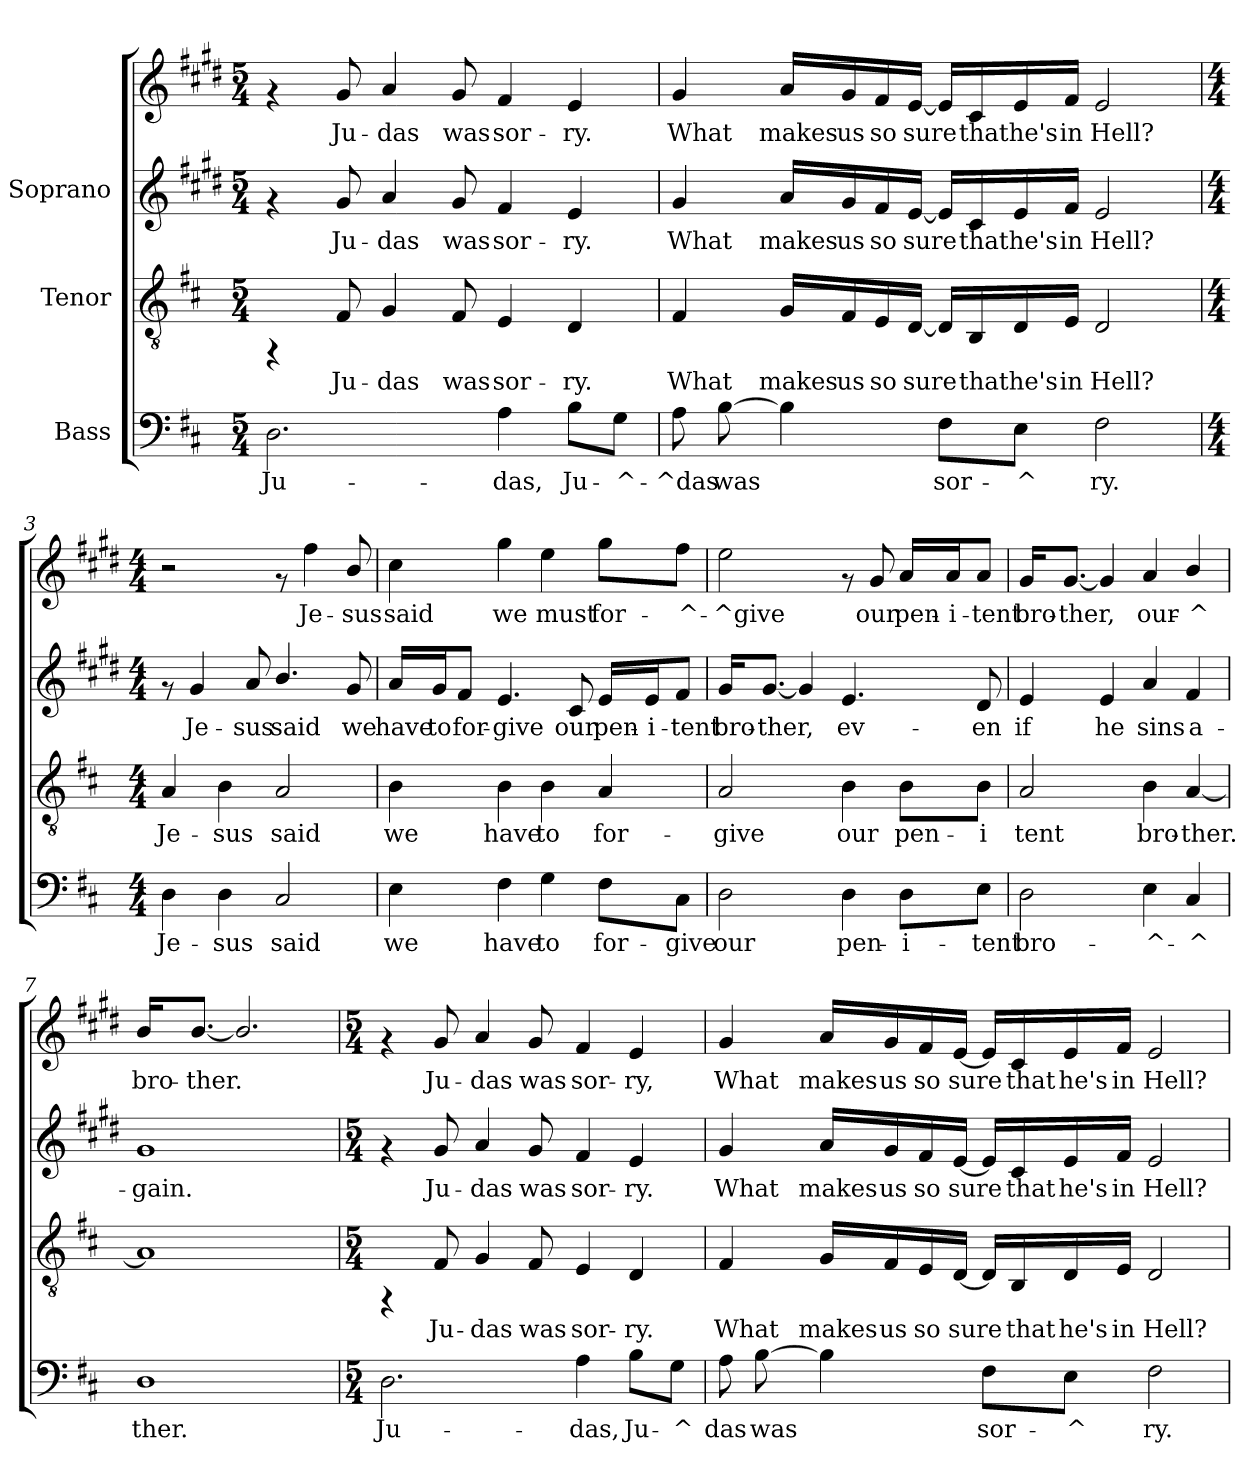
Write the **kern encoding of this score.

**kern	**text	**kern	**text	**kern	**text	**kern	**text
*part3	*part3	*part2	*part2	*part1	*part1	*part1	*part1
*staff4	*staff4	*staff3	*staff3	*staff2	*staff2	*staff1	*staff1
*I"Bass	*	*I"Tenor	*	*I"Soprano	*	*	*
!!LO:PB:g=z
*stria5	*	*stria5	*	*stria5	*	*stria5	*
*clefF4	*	*clefGv2	*	*clefG2	*	*clefG2	*
*	*	*	*	*ITrd1c2	*	*ITrd1c2	*
*k[f#c#]	*	*k[f#c#]	*	*k[f#c#]	*	*k[f#c#]	*
*D:	*	*D:	*	*D:	*	*D:	*
*M5/4	*	*M5/4	*	*M5/4	*	*M5/4	*
*MM75	*	*MM75	*	*MM75	*	*MM75	*
=1	=1	=1	=1	=1	=1	=1	=1
!	!LO:LY:b:cj	!	!	!	!	!	!
2.D\	Ju-	4rFF	.	4rf	.	4rf	.
!	!	!	!LO:LY:b:cj	!	!LO:LY:b:cj	!	!LO:LY:b:cj
.	.	8F#/	Ju-	8f#/	Ju-	8f#/	Ju-
!	!	!	!LO:LY:b:cj	!	!LO:LY:b:cj	!	!LO:LY:b:cj
.	.	4G/	-das	4g/	-das	4g/	-das
!	!	!	!LO:LY:b:cj	!	!LO:LY:b:cj	!	!LO:LY:b:cj
.	.	8F#/	was	8f#/	was	8f#/	was
!	!LO:LY:b:cj	!	!LO:LY:b:cj	!	!LO:LY:b:cj	!	!LO:LY:b:cj
4A\	-das,	4E/	sor-	4e/	sor-	4e/	sor-
!	!LO:LY:b:cj	!	!LO:LY:b:cj	!	!LO:LY:b:cj	!	!LO:LY:b:cj
8B\L	Ju-	4D/	-ry.	4d/	-ry.	4d/	-ry.
!	!LO:LY:b:cj	!	!	!	!	!	!
8G\J	-^-	.	.	.	.	.	.
=2	=2	=2	=2	=2	=2	=2	=2
!	!LO:LY:b:cj	!	!LO:LY:b:cj	!	!LO:LY:b:cj	!	!LO:LY:b:cj
8A\	-^das	4F#/	What	4f#/	What	4f#/	What
!	!LO:LY:b:cj	!	!	!	!	!	!
[>8B\	was	.	.	.	.	.	.
!	!LO:LY:b:cj	!	!LO:LY:b:cj	!	!LO:LY:b:cj	!	!LO:LY:b:cj
4B\]	.	16G/L	makes	16g/L	makes	16g/L	makes
!	!	!	!LO:LY:b:cj	!	!LO:LY:b:cj	!	!LO:LY:b:cj
.	.	16F#/	us	16f#/	us	16f#/	us
!	!	!	!LO:LY:b:cj	!	!LO:LY:b:cj	!	!LO:LY:b:cj
.	.	16E/	so	16e/	so	16e/	so
!	!	!	!LO:LY:b:cj	!	!LO:LY:b:cj	!	!LO:LY:b:cj
.	.	[<16D/J	sure	[<16d/J	sure	[<16d/J	sure
!	!LO:LY:b:cj	!	!LO:LY:b:cj	!	!LO:LY:b:cj	!	!LO:LY:b:cj
8F#\L	sor-	16D/L]	.	16d/L]	.	16d/L]	.
!	!	!	!LO:LY:b:cj	!	!LO:LY:b:cj	!	!LO:LY:b:cj
.	.	16BB/	that	16B/	that	16B/	that
!	!LO:LY:b:cj	!	!LO:LY:b:cj	!	!LO:LY:b:cj	!	!LO:LY:b:cj
8E\J	-^	16D/	he's	16d/	he's	16d/	he's
!	!	!	!LO:LY:b:cj	!	!LO:LY:b:cj	!	!LO:LY:b:cj
.	.	16E/J	in	16e/J	in	16e/J	in
!	!LO:LY:b:cj	!	!LO:LY:b:cj	!	!LO:LY:b:cj	!	!LO:LY:b:cj
2F#\	ry.	2D/	Hell?	2d/	Hell?	2d/	Hell?
!!LO:LB:g=z
=3	=3	=3	=3	=3	=3	=3	=3
*M4/4	*	*M4/4	*	*M4/4	*	*M4/4	*
!	!LO:LY:b:cj	!	!LO:LY:b:cj	!	!	!	!
4D\	Je-	4A/	Je-	8rf	.	2r	.
!	!	!	!	!	!LO:LY:b:cj	!	!
.	.	.	.	4f#/	Je-	.	.
!	!LO:LY:b:cj	!	!LO:LY:b:cj	!	!	!	!
4D\	-sus	4B\	-sus	.	.	.	.
!	!	!	!	!	!LO:LY:b:cj	!	!
.	.	.	.	8g/	-sus	.	.
!	!LO:LY:b:cj	!	!LO:LY:b:cj	!	!LO:LY:b:cj	!	!
2C#/	said	2A/	said	4.a/	said	8rf	.
!	!	!	!	!	!	!	!LO:LY:b:cj
.	.	.	.	.	.	4ee\	Je-
!	!	!	!	!	!LO:LY:b:cj	!	!LO:LY:b:cj
.	.	.	.	8f#/	we	8a/	-sus
=4	=4	=4	=4	=4	=4	=4	=4
!	!LO:LY:b:cj	!	!LO:LY:b:cj	!	!LO:LY:b:cj	!	!LO:LY:b:cj
4E\	we	4B\	we	16g/L	-have	4b\	said
!	!	!	!	!	!LO:LY:b:cj	!	!
.	.	.	.	16f#/	to	.	.
!	!	!	!	!	!LO:LY:b:cj	!	!
.	.	.	.	8e/J	for-	.	.
!	!LO:LY:b:cj	!	!LO:LY:b:cj	!	!LO:LY:b:cj	!	!LO:LY:b:cj
4F#\	have	4B\	have	4.d/	-give	4ff#\	we
!	!LO:LY:b:cj	!	!LO:LY:b:cj	!	!	!	!LO:LY:b:cj
4G\	to	4B\	to	.	.	4dd\	must
!	!	!	!	!	!LO:LY:b:cj	!	!
.	.	.	.	8B/	our	.	.
!	!LO:LY:b:cj	!	!LO:LY:b:cj	!	!LO:LY:b:cj	!	!LO:LY:b:cj
8F#\L	for-	4A/	for-	16d/L	pen-	8ff#\L	for-
!	!	!	!	!	!LO:LY:b:cj	!	!
.	.	.	.	16d/	-i-	.	.
!	!LO:LY:b:cj	!	!	!	!LO:LY:b:cj	!	!LO:LY:b:cj
8C#\J	-give	.	.	8e/J	-tent	8ee\J	-^-
!!LO:PB:g=z
=5	=5	=5	=5	=5	=5	=5	=5
!	!LO:LY:b:cj	!	!LO:LY:b:cj	!	!LO:LY:b:cj	!	!LO:LY:b:cj
2D\	our	2A/	-give	16f#/L	bro-	2dd\	^give
!	!	!	!	!	!LO:LY:b:cj	!	!
.	.	.	.	[<8.f#/J	-ther,	.	.
!	!	!	!	!	!LO:LY:b:cj	!	!
.	.	.	.	4f#/]	.	.	.
!	!LO:LY:b:cj	!	!LO:LY:b:cj	!	!LO:LY:b:cj	!	!
4D\	pen-	4B\	our	4.d/	ev-	8rf	.
!	!	!	!	!	!	!	!LO:LY:b:cj
.	.	.	.	.	.	8f#/	our
!	!LO:LY:b:cj	!	!LO:LY:b:cj	!	!	!	!LO:LY:b:cj
8D\L	-i-	8B\L	pen-	.	.	16g/L	pen-
!	!	!	!	!	!	!	!LO:LY:b:cj
.	.	.	.	.	.	16g/	-i-
!	!LO:LY:b:cj	!	!LO:LY:b:cj	!	!LO:LY:b:cj	!	!LO:LY:b:cj
8E\J	-tent	8B\J	-i	8c#/	-en	8g/J	-tent
=6	=6	=6	=6	=6	=6	=6	=6
!	!LO:LY:b:cj	!	!LO:LY:b:cj	!	!LO:LY:b:cj	!	!LO:LY:b:cj
2D\	bro-	2A/	tent	4d/	if	16f#/L	bro-
!	!	!	!	!	!	!	!LO:LY:b:cj
.	.	.	.	.	.	[<8.f#/J	-ther,
!	!	!	!	!	!LO:LY:b:cj	!	!LO:LY:b:cj
.	.	.	.	4d/	he	4f#/]	.
!	!LO:LY:b:cj	!	!LO:LY:b:cj	!	!LO:LY:b:cj	!	!LO:LY:b:cj
4E\	-^-	4B\	bro-	4g/	sins	4g/	our-
!	!LO:LY:b:cj	!	!LO:LY:b:cj	!	!LO:LY:b:cj	!	!LO:LY:b:cj
4C#/	-^	[<4A/	-ther.	4e/	a-	4a/	-^
=7	=7	=7	=7	=7	=7	=7	=7
!	!LO:LY:b:cj	!	!	!	!LO:LY:b:cj	!	!LO:LY:b:cj
1D	ther.	1A]	.	1f#	gain.	16a/L	-bro-
!	!	!	!	!	!	!	!LO:LY:b:cj
.	.	.	.	.	.	[<8.a/J	-ther.
!	!	!	!	!	!	!	!LO:LY:b:cj
.	.	.	.	.	.	2.a/]	.
!!LO:LB:g=z
=8	=8	=8	=8	=8	=8	=8	=8
*M5/4	*	*M5/4	*	*M5/4	*	*M5/4	*
!	!LO:LY:b:cj	!	!	!	!	!	!
2.D\	Ju-	4rFF	.	4rf	.	4rf	.
!	!	!	!LO:LY:b:cj	!	!LO:LY:b:cj	!	!LO:LY:b:cj
.	.	8F#/	Ju-	8f#/	Ju-	8f#/	Ju-
!	!	!	!LO:LY:b:cj	!	!LO:LY:b:cj	!	!LO:LY:b:cj
.	.	4G/	-das	4g/	-das	4g/	-das
!	!	!	!LO:LY:b:cj	!	!LO:LY:b:cj	!	!LO:LY:b:cj
.	.	8F#/	was	8f#/	was	8f#/	was
!	!LO:LY:b:cj	!	!LO:LY:b:cj	!	!LO:LY:b:cj	!	!LO:LY:b:cj
4A\	-das,	4E/	sor-	4e/	sor-	4e/	sor-
!	!LO:LY:b:cj	!	!LO:LY:b:cj	!	!LO:LY:b:cj	!	!LO:LY:b:cj
8B\L	Ju-	4D/	-ry.	4d/	-ry.	4d/	-ry,
!	!LO:LY:b:cj	!	!	!	!	!	!
8G\J	-^	.	.	.	.	.	.
=9	=9	=9	=9	=9	=9	=9	=9
!	!LO:LY:b:cj	!	!LO:LY:b:cj	!	!LO:LY:b:cj	!	!LO:LY:b:cj
8A\	das	4F#/	What	4f#/	What	4f#/	What
!	!LO:LY:b:cj	!	!	!	!	!	!
[>8B\	was-	.	.	.	.	.	.
!	!LO:LY:b:cj	!	!LO:LY:b:cj	!	!LO:LY:b:cj	!	!LO:LY:b:cj
4B\]	-	16G/L	makes	16g/L	makes	16g/L	makes
!	!	!	!LO:LY:b:cj	!	!LO:LY:b:cj	!	!LO:LY:b:cj
.	.	16F#/	us	16f#/	us	16f#/	us
!	!	!	!LO:LY:b:cj	!	!LO:LY:b:cj	!	!LO:LY:b:cj
.	.	16E/	so	16e/	so	16e/	so
!	!	!	!LO:LY:b:cj	!	!LO:LY:b:cj	!	!LO:LY:b:cj
.	.	[<16D/J	sure	[<16d/J	sure	[<16d/J	sure
!	!LO:LY:b:cj	!	!LO:LY:b:cj	!	!LO:LY:b:cj	!	!LO:LY:b:cj
8F#\L	sor-	16D/L]	.	16d/L]	.	16d/L]	.
!	!	!	!LO:LY:b:cj	!	!LO:LY:b:cj	!	!LO:LY:b:cj
.	.	16BB/	that	16B/	that	16B/	that
!	!LO:LY:b:cj	!	!LO:LY:b:cj	!	!LO:LY:b:cj	!	!LO:LY:b:cj
8E\J	-^	16D/	he's	16d/	he's	16d/	he's
!	!	!	!LO:LY:b:cj	!	!LO:LY:b:cj	!	!LO:LY:b:cj
.	.	16E/J	in	16e/J	in	16e/J	in
!	!LO:LY:b:cj	!	!LO:LY:b:cj	!	!LO:LY:b:cj	!	!LO:LY:b:cj
2F#\	ry.	2D/	Hell?	2d/	Hell?	2d/	Hell?
=	=	=	=	=	=	=	=
*-	*-	*-	*-	*-	*-	*-	*-
